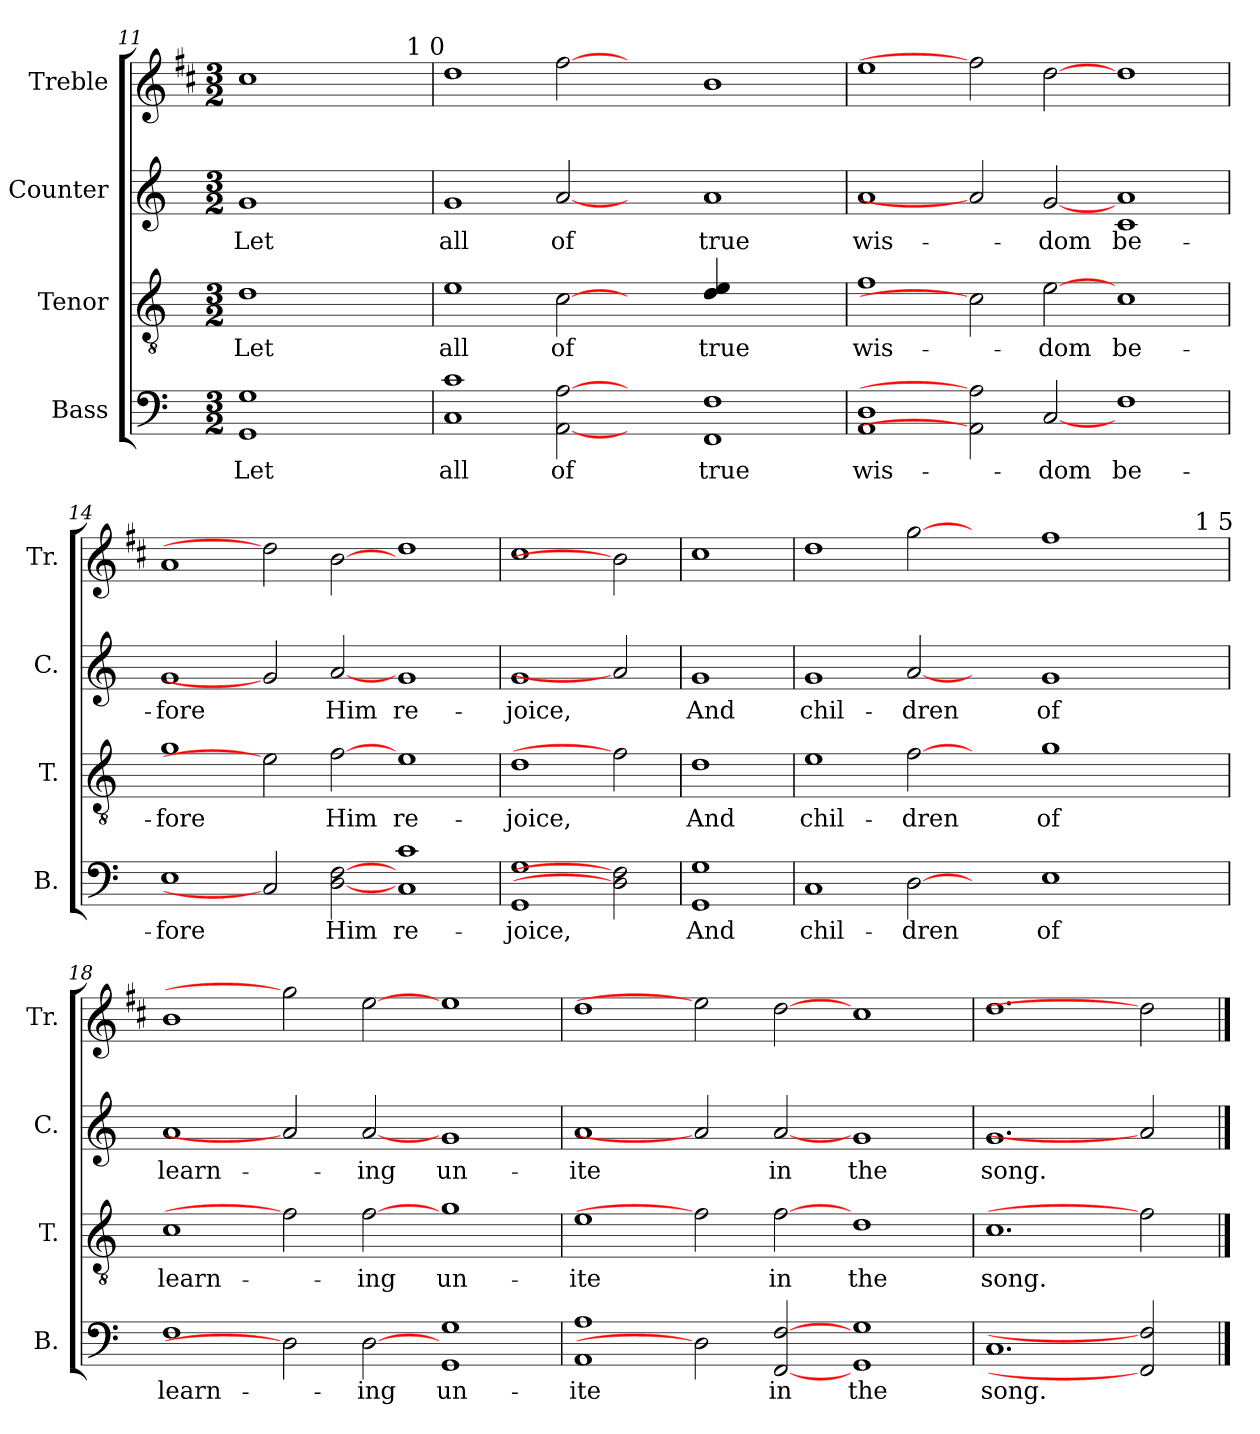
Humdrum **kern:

**kern	**text	**kern	**text	**kern	**text	**kern
*part4	*part4	*part3	*part3	*part2	*part2	*part1
*staff4	*staff4	*staff3	*staff3	*staff2	*staff2	*staff1
*I"Bass	*	*I"Tenor	*	*I"Counter	*	*I"Treble
*I'B.	*	*I'T.	*	*I'C.	*	*I'Tr.
*clefF4	*	*clefGv2	*	*clefG2	*	*clefG2
*	*	*	*	*	*	*ITrd1c2
*k[]	*	*k[]	*	*k[]	*	*k[]
*C:	*	*C:	*	*C:	*	*C:
*M3/2	*	*M3/2	*	*M3/2	*	*M3/2
=11	=11	=11	=11	=11	=11	=11
!	!LO:LY:a:cj	!	!LO:LY:a:cj	!	!LO:LY:b:cj	!
*	*	*	*	*	*	*^
1G 1GG	Let	1d	Let	1g	Let	1b	2ryy
.	.	.	.	.	.	.	4ryy
.	.	.	.	.	.	.	8ryy
.	.	.	.	.	.	.	32ryy
!	!	!	!	!	!	!	!LO:TX:a:t=1 0
.	.	.	.	.	.	.	16.ryy
=12	=12	=12	=12	=12	=12	=12	=12
!	!LO:LY:a:cj	!	!LO:LY:a:cj	!	!LO:LY:b:cj	!	!
*	*	*	*	*	*	*v	*v
1c 1C	all	1e	all	1g	all	1cc
!	!LO:LY:a:cj	!	!LO:LY:a:cj	!	!LO:LY:b:cj	!
[2A [2AA	of	[2c	of	[2a	of	[2ee
2ryy	.	2ryy	.	2ryy	.	2ryy
!	!LO:LY:a:cj	!	!LO:LY:a:cj	!	!LO:LY:b:cj	!
1F 1FF	true	(>4d/ 4e/	true	1a	true	1a
.	.	2.ryy	.	.	.	.
=13	=13	=13	=13	=13	=13	=13
!	!LO:LY:a:cj	!	!LO:LY:a:cj	!	!LO:LY:b:cj	!
1D 1AA	wis-	1f	wis-	1a	wis-	1dd
2A] 2AA]	.	2c]	.	2a]	.	2ee]
!	!LO:LY:a:cj	!	!LO:LY:a:cj	!	!LO:LY:b:cj	!
[2C	-dom	[2e	-dom	[2g	-dom	[2cc
!	!LO:LY:a:cj	!	!LO:LY:a:cj	!	!LO:LY:b:cj	!
1F	be-	1c	be-	1a 1c	be-	1cc
=14	=14	=14	=14	=14	=14	=14
!	!LO:LY:a:cj	!	!LO:LY:a:cj	!	!LO:LY:b:cj	!
1E	-fore	1g	-fore	1g	-fore	1g
2C]	.	2e]	.	2g]	.	2cc]
!	!LO:LY:a:cj	!	!LO:LY:a:cj	!	!LO:LY:b:cj	!
[2F [2D	Him	[2f	Him	[2a	Him	[2a
!	!LO:LY:a:cj	!	!LO:LY:a:cj	!	!LO:LY:b:cj	!
1c 1C	re-	1e	re-	1g	re-	1cc
!!LO:LB:g=z
=15	=15	=15	=15	=15	=15	=15
!	!LO:LY:a:cj	!	!LO:LY:a:cj	!	!LO:LY:b:cj	!
1G 1GG	-joice,	1d	-joice,	1g	-joice,	1b
2F] 2D]	.	2f]	.	2a]	.	2a]
=16	=16	=16	=16	=16	=16	=16
!	!LO:LY:a:cj	!	!LO:LY:a:cj	!	!LO:LY:b:cj	!
1G 1GG	And	1d	And	1g	And	1b
=17	=17	=17	=17	=17	=17	=17
!	!LO:LY:a:cj	!	!LO:LY:a:cj	!	!LO:LY:b:cj	!
*	*	*	*	*	*	*^
1C	chil-	1e	chil-	1g	chil-	1cc	1ryy
!	!LO:LY:a:cj	!	!LO:LY:a:cj	!	!LO:LY:b:cj	!	!
[2D	-dren	[2f	-dren	[2a	-dren	[2ff	1ryy
2ryy	.	2ryy	.	2ryy	.	2ryy	.
!	!LO:LY:a:cj	!	!LO:LY:a:cj	!	!LO:LY:b:cj	!	!
1E	of	1g	of	1g	of	1ee	2ryy
.	.	.	.	.	.	.	4ryy
.	.	.	.	.	.	.	8ryy
.	.	.	.	.	.	.	32ryy
!	!	!	!	!	!	!	!LO:TX:a:t=1 5
.	.	.	.	.	.	.	16.ryy
=18	=18	=18	=18	=18	=18	=18	=18
!	!LO:LY:a:cj	!	!LO:LY:a:cj	!	!LO:LY:b:cj	!	!
*	*	*	*	*	*	*v	*v
1F	learn-	1c	learn-	1a	learn-	1a
2D]	.	2f]	.	2a]	.	2ff]
!	!LO:LY:a:cj	!	!LO:LY:a:cj	!	!LO:LY:b:cj	!
[2D	-ing	[2f	-ing	[2a	-ing	[2dd
!	!LO:LY:a:cj	!	!LO:LY:a:cj	!	!LO:LY:b:cj	!
1G 1GG	un-	1g	un-	1g	un-	1dd
=19	=19	=19	=19	=19	=19	=19
!	!LO:LY:a:cj	!	!LO:LY:a:cj	!	!LO:LY:b:cj	!
1A 1AA	-ite	1e	-ite	1a	-ite	1cc
2D]	.	2f]	.	2a]	.	2dd]
!	!LO:LY:a:cj	!	!LO:LY:a:cj	!	!LO:LY:b:cj	!
[2F [2FF	in	[2f	in	[2a	in	[2cc
!	!LO:LY:a:cj	!	!LO:LY:a:cj	!	!LO:LY:b:cj	!
1G 1GG	the	1d	the	1g	the	1b
=20	=20	=20	=20	=20	=20	=20
!	!LO:LY:a:cj	!	!LO:LY:a:cj	!	!LO:LY:b:cj	!
1.C	song.	1.c	song.	1.g	song.	1.cc
2F] 2FF]	.	2f]	.	2a]	.	2cc]
==	==	==	==	==	==	==
*-	*-	*-	*-	*-	*-	*-
